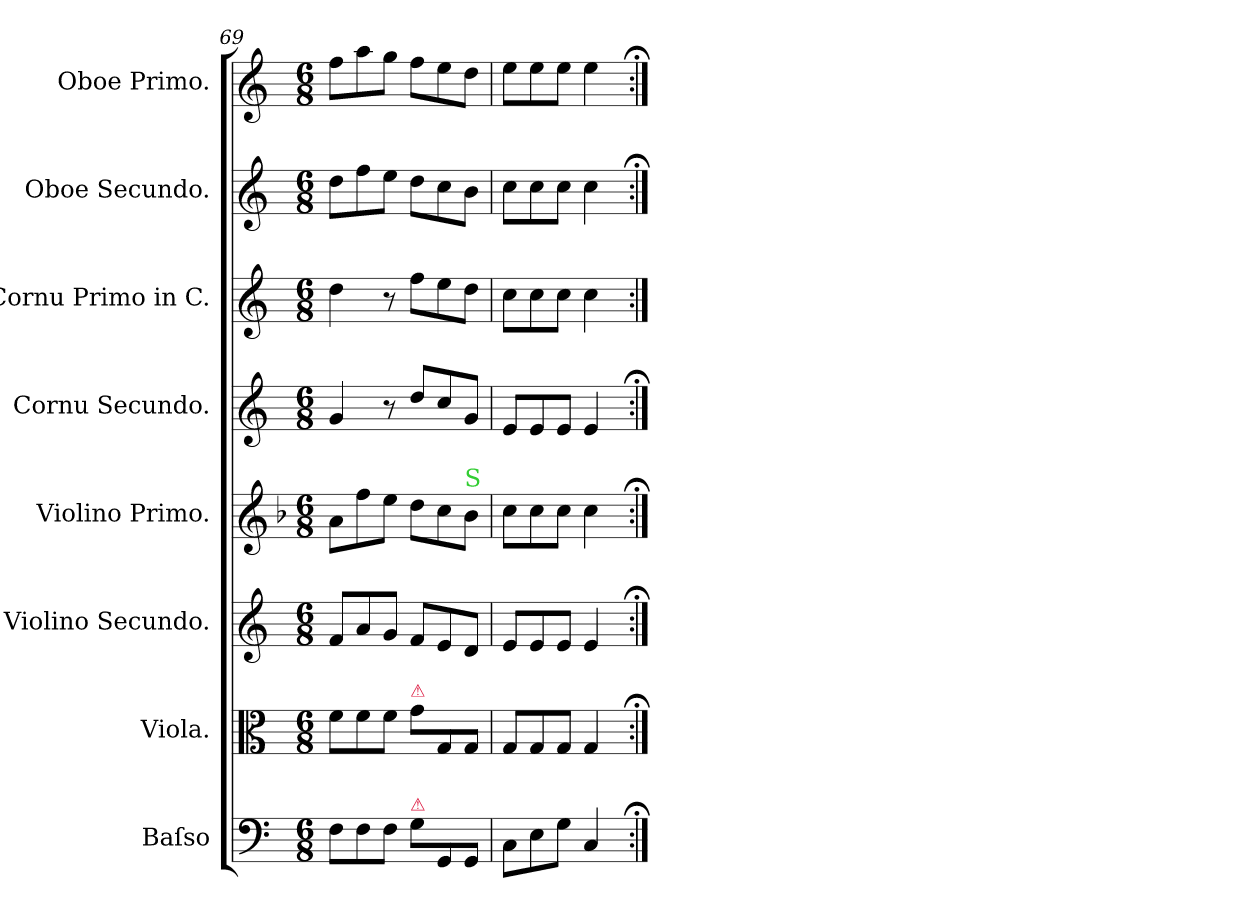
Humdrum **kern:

**kern	**kern	**kern	**kern	**kern	**kern	**kern	**kern
*part8	*part7	*part6	*part5	*part4	*part3	*part2	*part1
*staff8	*staff7	*staff6	*staff5	*staff4	*staff3	*staff2	*staff1
*I"Baſso	*I"Viola.	*I"Violino Secundo.	*I"Violino Primo.	*I"Cornu Secundo.	*I"Cornu Primo in C.	*I"Oboe Secundo.	*I"Oboe Primo.
*I'b	*I'vla	*I'vl 2	*I'vl 1	*	*I'cor 1 in C	*I'ob 2	*I'ob 1
*clefF4	*clefC3	*clefG2	*clefG2	*clefG2	*clefG2	*clefG2	*clefG2
*k[]	*k[]	*k[]	*k[b-]	*k[]	*k[]	*k[]	*k[]
*C:	*C:	*C:	*	*C:	*C:	*C:	*C:
*M6/8	*M6/8	*M6/8	*M6/8	*M6/8	*M6/8	*M6/8	*M6/8
=69	=69	=69	=69	=69	=69	=69	=69
8F\L	8f\L	8f/L	8a\L	4g/	4dd\	8dd\L	8ff\L
8F\	8f\	8a/	8ff\	.	.	8ff\	8aa\
8F\J	8f\J	8g/J	8ee\J	8r	8r	8ee\J	8gg\J
!	!LO:TX:a:color=crimson:t=⚠	!	!	!	!	!	!
!LO:TX:a:color=crimson:t=⚠	!	!	!	!	!	!	!
8G\L	8g\L	8f/L	8dd\L	8dd/L	8ff\L	8dd\L	8ff\L
8GG/	8G/	8e/	8cc\	8cc/	8ee\	8cc\	8ee\
!	!	!	!LO:TX:a:color=limegreen:t=S	!	!	!	!
8GG/J	8G/J	8d/J	8b-\J	8g/J	8dd\J	8b\J	8dd\J
=70	=70	=70	=70	=70	=70	=70	=70
8C\L	8G/L	8e/L	8cc\L	8e/L	8cc\L	8cc\L	8ee\L
8E\	8G/	8e/	8cc\	8e/	8cc\	8cc\	8ee\
8G\J	8G/J	8e/J	8cc\J	8e/J	8cc\J	8cc\J	8ee\J
4C/	4G/	4e/	4cc\	4e/	4cc\	4cc\	4ee\
=:|!;	=:|!;	=:|!;	=:|!;	=:|!;	=:|!	=:|!;	=:|!;
*-	*-	*-	*-	*-	*-	*-	*-
